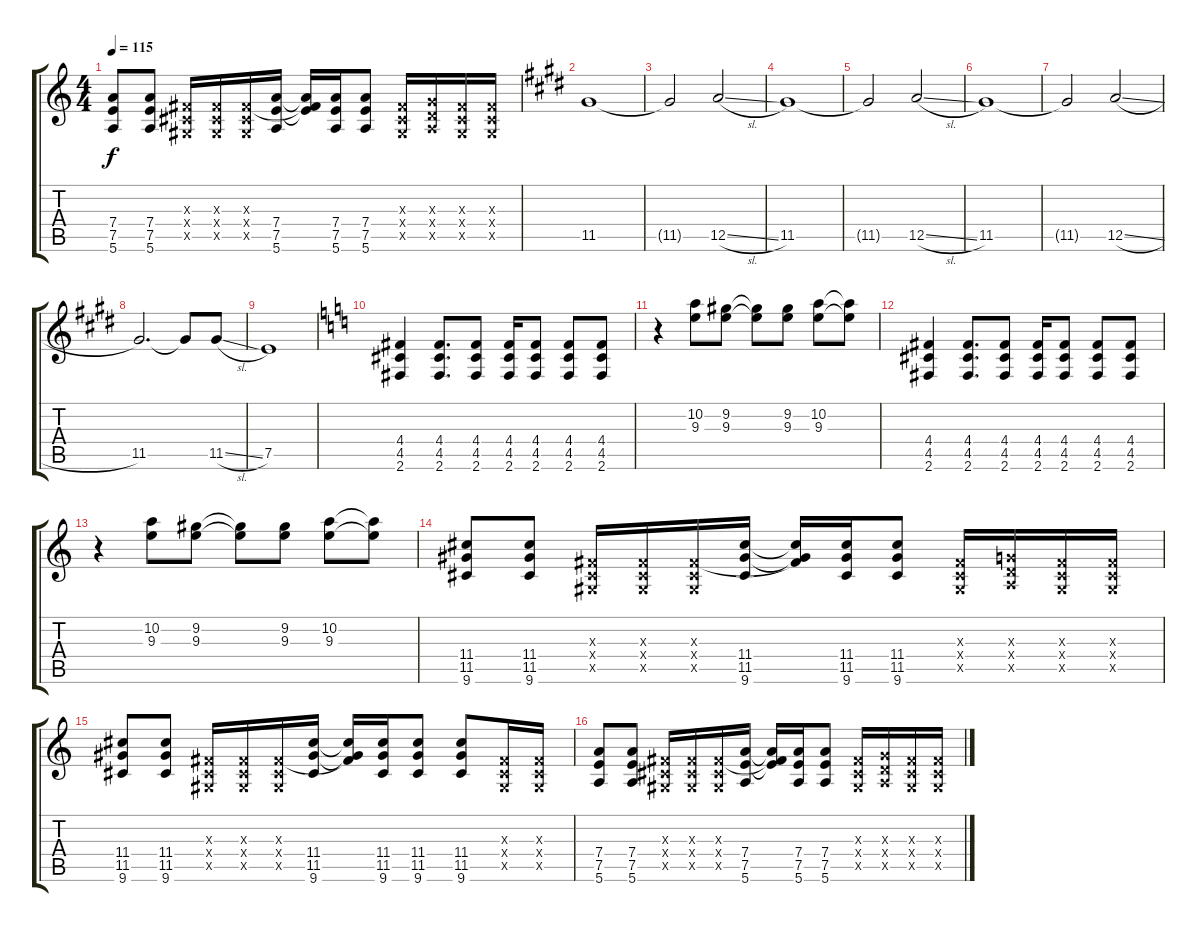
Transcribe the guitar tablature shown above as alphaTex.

\track "" {instrument overdrivenguitar}
\staff {score tabs}
\tuning (E4 B3 G3 D3 A2 E2) {hide}
\ts (4 4)
\tempo 115
\clef g2
\ks c
(7.4 7.5 5.6).8{dy f} (7.4 7.5 5.6).8 (-1.3{x} -1.4{x} -1.5{x}).16 (-1.3{x} -1.4{x} -1.5{x}).16 (-1.3{x} -1.4{x} -1.5{x}).16 (7.4 7.5 5.6).16 (-1.3{t} 7.4{t} 7.5{t}).16 (7.4 7.5 5.6).16 (7.4 7.5 5.6).8 (-1.3{x} -1.4{x} -1.5{x}).16 (0.3{x} 0.4{x} 0.5{x}).16 (-1.3{x} -1.4{x} -1.5{x}).16 (-1.3{x} -1.4{x} -1.5{x}).16 |
\ks e
11.5.1 |
11.5{t}.2 12.5{sl}.2 |
11.5.1 |
11.5{t}.2 12.5{sl}.2 |
11.5.1 |
11.5{t}.2 12.5{sl}.2 |
11.5.2{d} 11.5{t}.8 11.5{sl}.8 |
7.5.1 |
\ks c
(4.4 4.5 2.6).4 (4.4 4.5 2.6).8{d} (4.4 4.5 2.6).8 (4.4 4.5 2.6).16 (4.4 4.5 2.6).8 (4.4 4.5 2.6).8 (4.4 4.5 2.6).8 |
r.4 (10.2 9.3).8 (9.2 9.3).8 (9.2{t} 9.3{t}).8 (9.2 9.3).8 (10.2 9.3).8 (10.2{t} 9.3{t}).8 |
(4.4 4.5 2.6).4 (4.4 4.5 2.6).8{d} (4.4 4.5 2.6).8 (4.4 4.5 2.6).16 (4.4 4.5 2.6).8 (4.4 4.5 2.6).8 (4.4 4.5 2.6).8 |
r.4 (10.2 9.3).8 (9.2 9.3).8 (9.2{t} 9.3{t}).8 (9.2 9.3).8 (10.2 9.3).8 (10.2{t} 9.3{t}).8 |
(11.4 11.5 9.6).8 (11.4 11.5 9.6).8 (-1.3{x} -1.4{x} -1.5{x}).16 (-1.3{x} -1.4{x} -1.5{x}).16 (-1.3{x} -1.4{x} -1.5{x}).16 (11.4 11.5 9.6).16 (-1.3{t} 11.4{t} 11.5{t}).16 (11.4 11.5 9.6).16 (11.4 11.5 9.6).8 (-1.3{x} -1.4{x} -1.5{x}).16 (0.3{x} 0.4{x} 0.5{x}).16 (-1.3{x} -1.4{x} -1.5{x}).16 (-1.3{x} -1.4{x} -1.5{x}).16 |
(11.4 11.5 9.6).8 (11.4 11.5 9.6).8 (-1.3{x} -1.4{x} -1.5{x}).16 (-1.3{x} -1.4{x} -1.5{x}).16 (-1.3{x} -1.4{x} -1.5{x}).16 (11.4 11.5 9.6).16 (-1.3{t} 11.4{t} 11.5{t}).16 (11.4 11.5 9.6).16 (11.4 11.5 9.6).8 (11.4 11.5 9.6).8 (-1.3{x} -1.4{x} -1.5{x}).16 (-1.3{x} -1.4{x} -1.5{x}).16 |
(7.4 7.5 5.6).8 (7.4 7.5 5.6).8 (-1.3{x} -1.4{x} -1.5{x}).16 (-1.3{x} -1.4{x} -1.5{x}).16 (-1.3{x} -1.4{x} -1.5{x}).16 (7.4 7.5 5.6).16 (-1.3{t} 7.4{t} 7.5{t}).16 (7.4 7.5 5.6).16 (7.4 7.5 5.6).8 (-1.3{x} -1.4{x} -1.5{x}).16 (0.3{x} 0.4{x} 0.5{x}).16 (-1.3{x} -1.4{x} -1.5{x}).16 (-1.3{x} -1.4{x} -1.5{x}).16
